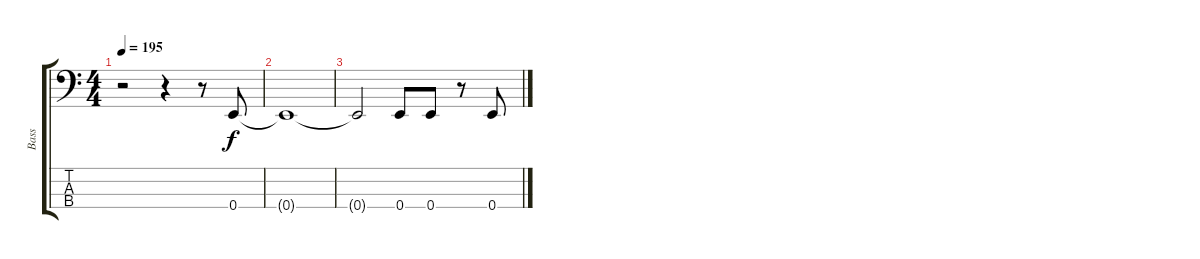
\track ("Bass" "Bass") {instrument electricbassfinger}
\staff {score tabs}
\tuning (G2 D2 A1 E1) {hide}
\ts (4 4)
\tempo 195
\clef f4
\ks c
r.2{dy f} r.4 r.8 0.4.8 |
0.4{t}.1 |
0.4{t}.2 0.4.8 0.4.8 r.8 0.4.8
